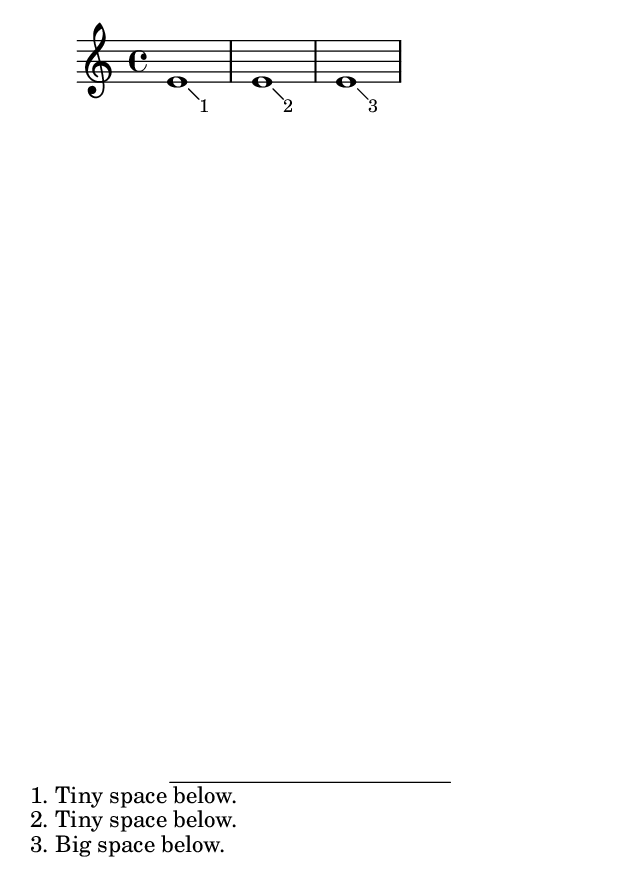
\version "2.14.0"
\header {
  texidoc = "The padding between a footnote and the footer can be tweaked."
}

#(set-default-paper-size "a6")

\paper {
  footnote-footer-padding = 1\in
}

\book {

  \relative c' {
    \footnoteGrob #'NoteHead
                  #'(1 . -1)
                  \markup { \tiny 1 }
                  \markup { 1. Tiny space below. }
    e1

    \footnoteGrob #'NoteHead
                  #'(1 . -1)
                  \markup { \tiny 2 }
                  \markup { 2. Tiny space below. }
    e1

    \footnoteGrob #'NoteHead
                  #'(1 . -1)
                  \markup { \tiny 3 }
                  \markup { 3. Big space below. }
    e1
}}
